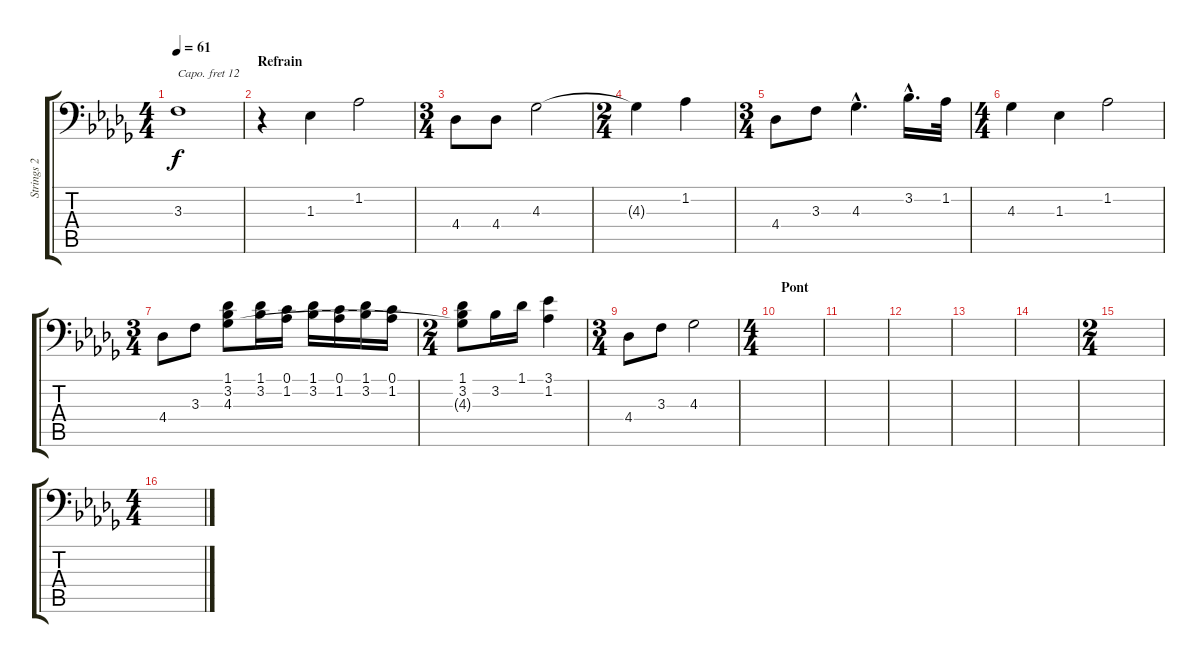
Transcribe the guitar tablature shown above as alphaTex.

\track ("Strings 2 Left" "Strings 2 ") {instrument stringensemble1}
\staff {score tabs}
\capo 12
\tuning (C3 G2 D2 A1 E1 B0) {hide}
\ts (4 4)
\tempo 61
\clef f4
\ks db
3.3.1{dy f} |
\section ("" "Refrain")
r.4 1.3.4 1.2.2 |
\ts (3 4)
4.4.8 4.4.8 4.3.2 |
\ts (2 4)
4.3{t}.4 1.2.4 |
\ts (3 4)
4.4.8 3.3.8 4.3{hac}.4{d} 3.2{hac}.16{d} 1.2.32 |
\ts (4 4)
4.3.4 1.3.4 1.2.2 |
\ts (3 4)
4.4.8 3.3.8 (1.1 3.2 4.3).8 (1.1 3.2).16 (0.1 1.2).16 (1.1 3.2).16 (0.1 1.2).16 (1.1 3.2).16 (0.1 1.2).16 |
\ts (2 4)
(1.1 3.2 4.3{t}).8 3.2.16 1.1.16 (3.1 1.2).4 |
\ts (3 4)
4.4.8 3.3.8 4.3.2 |
\ts (4 4)
\section ("" "Pont")
|
|
|
|
|
\ts (2 4)
|
\ts (4 4)
